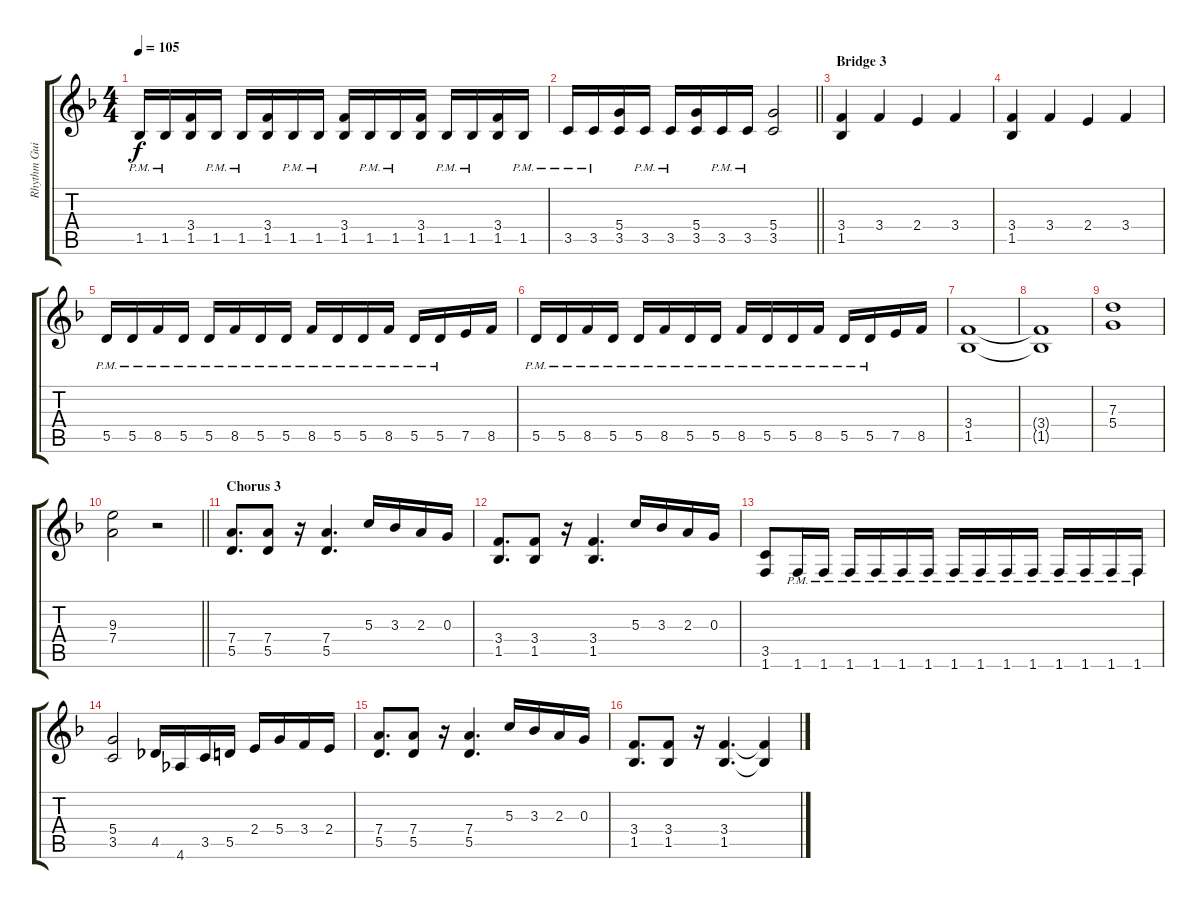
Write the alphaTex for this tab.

\track ("Rhythm Guitar 2: Niklas Dahlin" "Rhythm Gui") {instrument distortionguitar}
\staff {score tabs}
\tuning (E4 B3 G3 D3 A2 E2) {hide}
\ts (4 4)
\tempo 105
\clef g2
\ks dminor
1.5{pm}.16{dy f} 1.5{pm}.16 (3.4 1.5).16 1.5{pm}.16 1.5{pm}.16 (3.4 1.5).16 1.5{pm}.16 1.5{pm}.16 (3.4 1.5).16 1.5{pm}.16 1.5{pm}.16 (3.4 1.5).16 1.5{pm}.16 1.5{pm}.16 (3.4 1.5).16 1.5{pm}.16 |
\barLineRight lightlight
3.5{pm}.16 3.5{pm}.16 (5.4 3.5).16 3.5{pm}.16 3.5{pm}.16 (5.4 3.5).16 3.5{pm}.16 3.5{pm}.16 (5.4 3.5).2 |
\section ("" "Bridge 3")
(3.4 1.5).4 3.4.4 2.4.4 3.4.4 |
(3.4 1.5).4 3.4.4 2.4.4 3.4.4 |
5.5{pm}.16 5.5{pm}.16 8.5{pm}.16 5.5{pm}.16 5.5{pm}.16 8.5{pm}.16 5.5{pm}.16 5.5{pm}.16 8.5{pm}.16 5.5{pm}.16 5.5{pm}.16 8.5{pm}.16 5.5{pm}.16 5.5{pm}.16 7.5.16 8.5.16 |
5.5{pm}.16 5.5{pm}.16 8.5{pm}.16 5.5{pm}.16 5.5{pm}.16 8.5{pm}.16 5.5{pm}.16 5.5{pm}.16 8.5{pm}.16 5.5{pm}.16 5.5{pm}.16 8.5{pm}.16 5.5{pm}.16 5.5{pm}.16 7.5.16 8.5.16 |
(3.4 1.5).1 |
(3.4{t} 1.5{t}).1 |
(7.3 5.4).1 |
\barLineRight lightlight
(9.3 7.4).2 r.2 |
\section ("" "Chorus 3")
(7.4 5.5).8{d} (7.4 5.5).8 r.16 (7.4 5.5).4{d} 5.3.16 3.3.16 2.3.16 0.3.16 |
(3.4 1.5).8{d} (3.4 1.5).8 r.16 (3.4 1.5).4{d} 5.3.16 3.3.16 2.3.16 0.3.16 |
(3.5 1.6).8 1.6{pm}.16 1.6{pm}.16 1.6{pm}.16 1.6{pm}.16 1.6{pm}.16 1.6{pm}.16 1.6{pm}.16 1.6{pm}.16 1.6{pm}.16 1.6{pm}.16 1.6{pm}.16 1.6{pm}.16 1.6{pm}.16 1.6{pm}.16 |
(5.4 3.5).2 4.5.16 4.6.16 3.5.16 5.5.16 2.4.16 5.4.16 3.4.16 2.4.16 |
(7.4 5.5).8{d} (7.4 5.5).8 r.16 (7.4 5.5).4{d} 5.3.16 3.3.16 2.3.16 0.3.16 |
(3.4 1.5).8{d} (3.4 1.5).8 r.16 (3.4 1.5).4{d} (3.4{t} 1.5{t}).4
